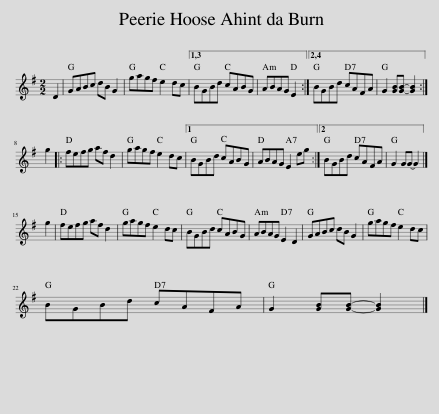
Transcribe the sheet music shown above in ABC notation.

X:1
L:1/8
M:2/2
I:linebreak $
K:G
V:1 treble
V:1
 D2 | GABc dB G2 | gagf e2 dc |1,3 BGBd cABG | ABAG E2 :|2,4 %5
 BGBd cAFA | G2 [GB][GB]- [GB]2 :|$ g2 |: fefg af d2 | gagf e2 dc |1 %10
 BGBd cABG | ABAG E2 eg :|2 BGBd cAFA | G2 GG- G2 |]$ g2 | %15
 fefg af d2 | gagf e2 dc | BGBd cABG | ABAG E2 D2 | GABc dB G2 | %20
 gagf e2 dc |$ BGBd cAFA | G2 [GB][GB]- [GB]2 |] %23
